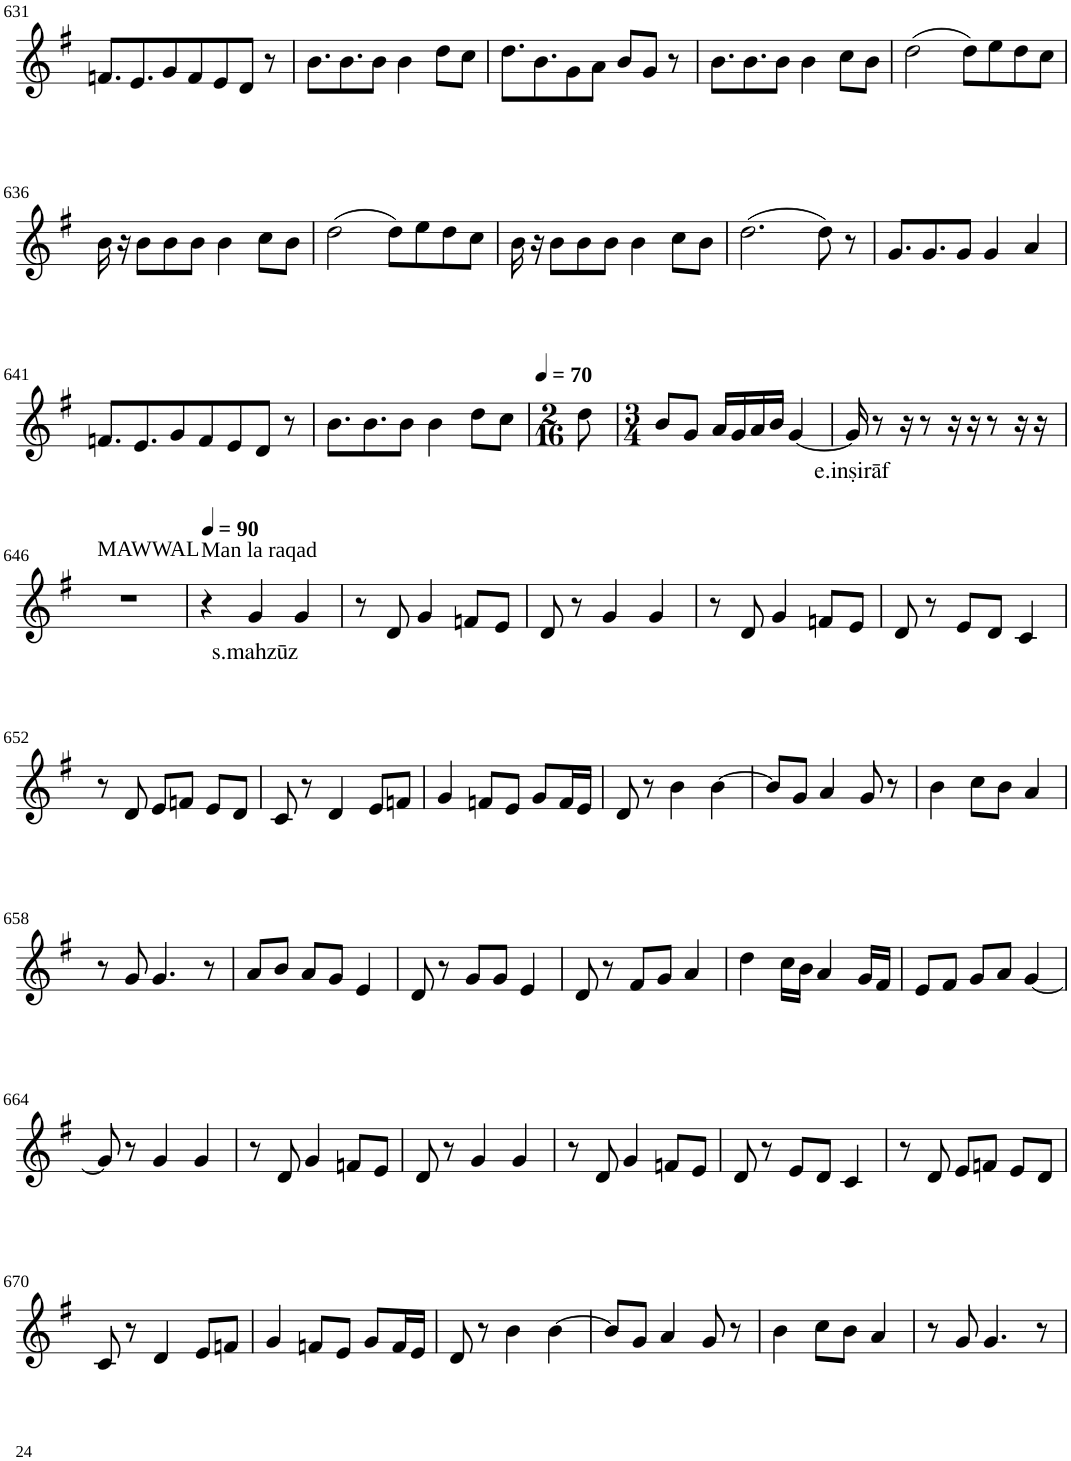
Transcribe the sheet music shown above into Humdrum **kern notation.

**kern	**text
*part1	*part1
*staff1	*staff1
*I"Violin	*
!!LO:PB:g=z
*clefG2	*
*k[f#]	*
*G:	*
*M8/8	*
=631	=631
8.fn/L	.
8.e/	.
8g/	.
8f/	.
8e/	.
8d/J	.
8r	.
=632	=632
8.b\L	.
8.b\	.
8b\J	.
4b\	.
8dd\L	.
8cc\J	.
=633	=633
8.dd\L	.
8.b\	.
8g\	.
8a\J	.
8b/L	.
8g/J	.
8r	.
=634	=634
8.b\L	.
8.b\	.
8b\J	.
4b\	.
8cc\L	.
8b\J	.
=635	=635
(2dd\	.
8dd\L)	.
8ee\	.
8dd\	.
8cc\J	.
!!LO:LB:g=z
=636	=636
16b\	.
16r	.
8b\L	.
8b\	.
8b\J	.
4b\	.
8cc\L	.
8b\J	.
=637	=637
(2dd\	.
8dd\L)	.
8ee\	.
8dd\	.
8cc\J	.
=638	=638
16b\	.
16r	.
8b\L	.
8b\	.
8b\J	.
4b\	.
8cc\L	.
8b\J	.
=639	=639
(2.dd\	.
8dd\)	.
8r	.
=640	=640
8.g/L	.
8.g/	.
8g/J	.
4g/	.
4a/	.
!!LO:LB:g=z
=641	=641
8.fn/L	.
8.e/	.
8g/	.
8f/	.
8e/	.
8d/J	.
8r	.
=642	=642
8.b\L	.
8.b\	.
8b\J	.
4b\	.
8dd\L	.
8cc\J	.
=643	=643
*M2/16	*
*MM70	*
8dd\	.
=644	=644
*M3/4	*
8b/L	.
8g/J	.
16a/LL	.
16g/	.
16a/	.
16b/JJ	.
[4g/	.
=645	=645
!	!LO:LY:b
16g/]	e.inṣirāf
8r	.
16r	.
8r	.
16r	.
16r	.
8r	.
16r	.
16r	.
!!LO:LB:g=z
=646	=646
!LO:TX:a:t=MAWWAL	!
2.r	.
=647	=647
*MM90	*
!LO:TX:a:t=Man la raqad	!
4r	.
!	!LO:LY:b
4g/	s.mahzūz
4g/	.
=648	=648
8r	.
8d/	.
4g/	.
8fn/L	.
8e/J	.
=649	=649
8d/	.
8r	.
4g/	.
4g/	.
=650	=650
8r	.
8d/	.
4g/	.
8fn/L	.
8e/J	.
=651	=651
8d/	.
8r	.
8e/L	.
8d/J	.
4c/	.
!!LO:LB:g=z
=652	=652
8r	.
8d/	.
8e/L	.
8fn/J	.
8e/L	.
8d/J	.
=653	=653
8c/	.
8r	.
4d/	.
8e/L	.
8fn/J	.
=654	=654
4g/	.
8fn/L	.
8e/J	.
8g/L	.
16f/L	.
16e/JJ	.
=655	=655
8d/	.
8r	.
4b\	.
[4b\	.
=656	=656
8b/L]	.
8g/J	.
4a/	.
8g/	.
8r	.
=657	=657
4b\	.
8cc\L	.
8b\J	.
4a/	.
!!LO:LB:g=z
=658	=658
8r	.
8g/	.
4.g/	.
8r	.
=659	=659
8a/L	.
8b/J	.
8a/L	.
8g/J	.
4e/	.
=660	=660
8d/	.
8r	.
8g/L	.
8g/J	.
4e/	.
=661	=661
8d/	.
8r	.
8f#/L	.
8g/J	.
4a/	.
=662	=662
4dd\	.
16cc\LL	.
16b\JJ	.
4a/	.
16g/LL	.
16f#/JJ	.
=663	=663
8e/L	.
8f#/J	.
8g/L	.
8a/J	.
[4g/	.
!!LO:LB:g=z
=664	=664
8g/]	.
8r	.
4g/	.
4g/	.
=665	=665
8r	.
8d/	.
4g/	.
8fn/L	.
8e/J	.
=666	=666
8d/	.
8r	.
4g/	.
4g/	.
=667	=667
8r	.
8d/	.
4g/	.
8fn/L	.
8e/J	.
=668	=668
8d/	.
8r	.
8e/L	.
8d/J	.
4c/	.
=669	=669
8r	.
8d/	.
8e/L	.
8fn/J	.
8e/L	.
8d/J	.
!!LO:LB:g=z
=670	=670
8c/	.
8r	.
4d/	.
8e/L	.
8fn/J	.
=671	=671
4g/	.
8fn/L	.
8e/J	.
8g/L	.
16f/L	.
16e/JJ	.
=672	=672
8d/	.
8r	.
4b\	.
[4b\	.
=673	=673
8b/L]	.
8g/J	.
4a/	.
8g/	.
8r	.
=674	=674
4b\	.
8cc\L	.
8b\J	.
4a/	.
=675	=675
8r	.
8g/	.
4.g/	.
8r	.
=	=
*-	*-
